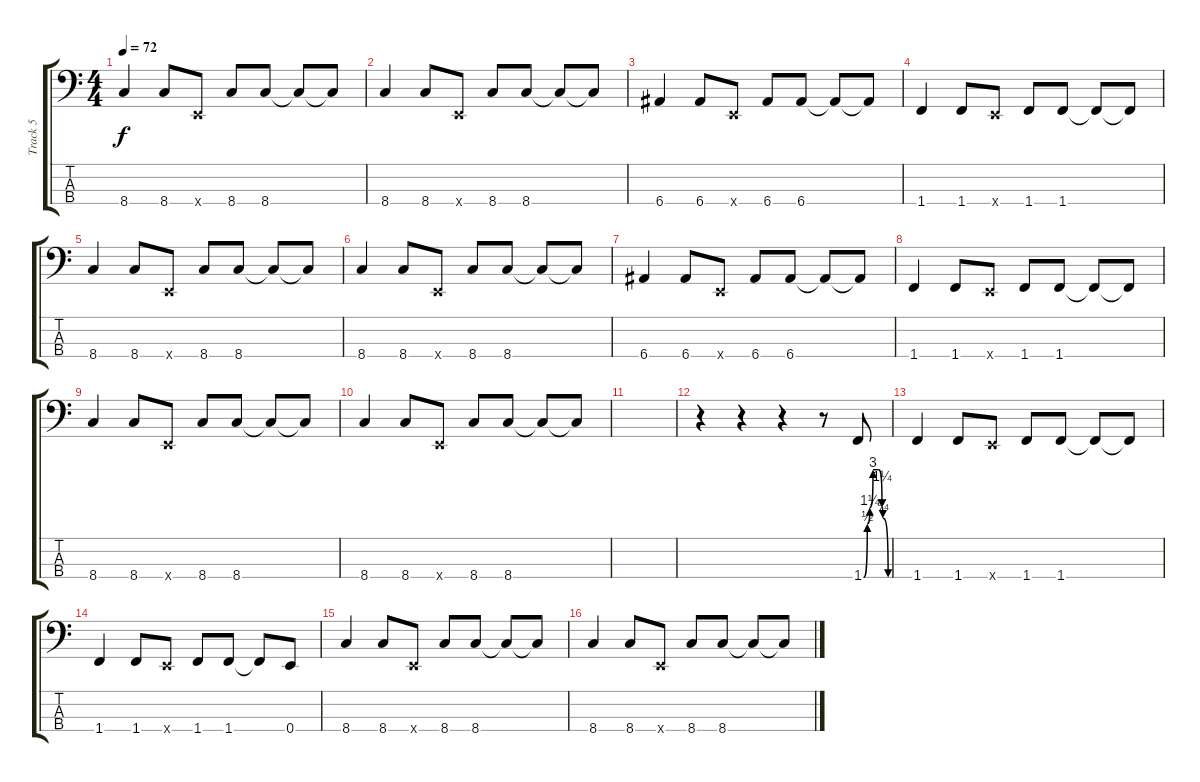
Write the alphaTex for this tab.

\track ("Track 5" "Track 5") {instrument electricbassfinger}
\staff {score tabs}
\tuning (G2 D2 A1 E1) {hide}
\ts (4 4)
\tempo 72
\clef f4
\ks c
8.4.4{dy f} 8.4.8 0.4{x}.8 8.4.8 8.4.8 8.4{t}.8 8.4{t}.8 |
8.4.4 8.4.8 0.4{x}.8 8.4.8 8.4.8 8.4{t}.8 8.4{t}.8 |
6.4.4 6.4.8 0.4{x}.8 6.4.8 6.4.8 6.4{t}.8 6.4{t}.8 |
1.4.4 1.4.8 0.4{x}.8 1.4.8 1.4.8 1.4{t}.8 1.4{t}.8 |
8.4.4 8.4.8 0.4{x}.8 8.4.8 8.4.8 8.4{t}.8 8.4{t}.8 |
8.4.4 8.4.8 0.4{x}.8 8.4.8 8.4.8 8.4{t}.8 8.4{t}.8 |
6.4.4 6.4.8 0.4{x}.8 6.4.8 6.4.8 6.4{t}.8 6.4{t}.8 |
1.4.4 1.4.8 0.4{x}.8 1.4.8 1.4.8 1.4{t}.8 1.4{t}.8 |
8.4.4 8.4.8 0.4{x}.8 8.4.8 8.4.8 8.4{t}.8 8.4{t}.8 |
8.4.4 8.4.8 0.4{x}.8 8.4.8 8.4.8 8.4{t}.8 8.4{t}.8 |
|
r.4 r.4 r.4 r.8 1.4{be (custom 0 0 9 2 15 5 23 12 37 12 45 5 47 3 60 0)}.8 |
1.4.4 1.4.8 0.4{x}.8 1.4.8 1.4.8 1.4{t}.8 1.4{t}.8 |
1.4.4 1.4.8 0.4{x}.8 1.4.8 1.4.8 1.4{t}.8 0.4.8 |
8.4.4 8.4.8 0.4{x}.8 8.4.8 8.4.8 8.4{t}.8 8.4{t}.8 |
8.4.4 8.4.8 0.4{x}.8{txt ""} 8.4.8 8.4.8 8.4{t}.8 8.4{t}.8
